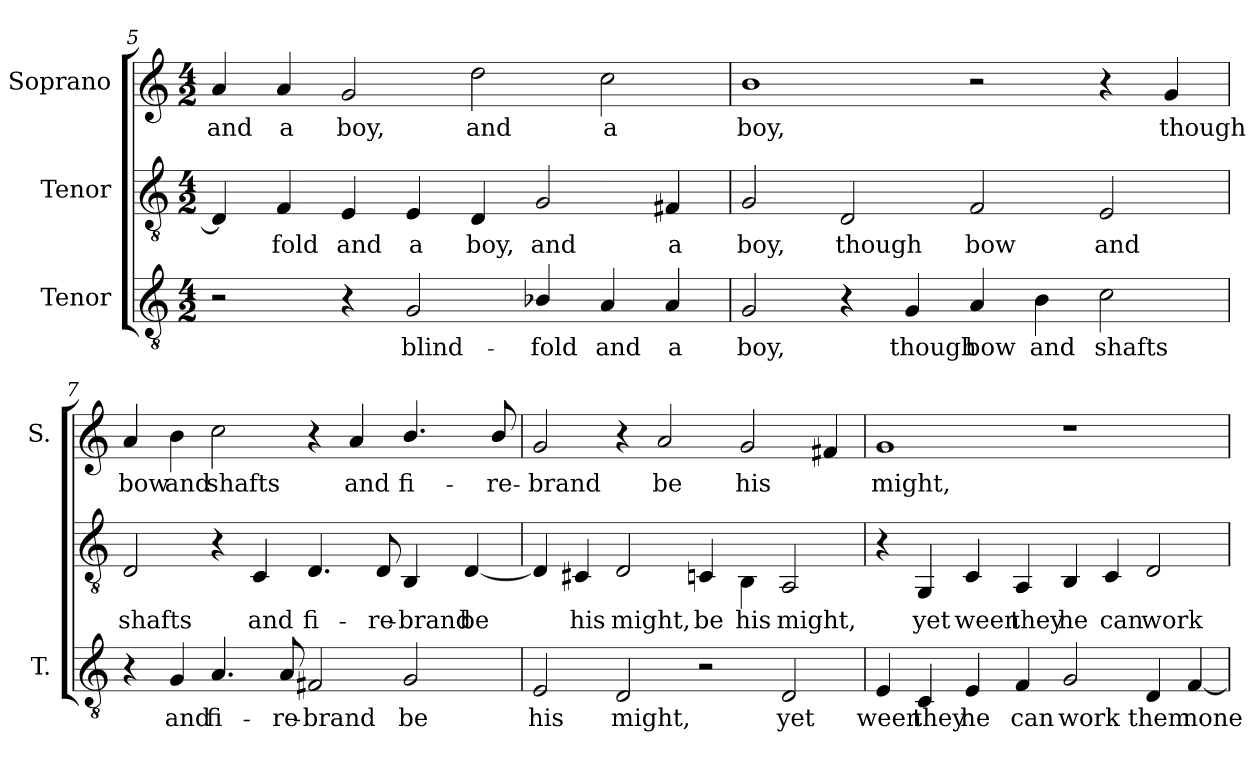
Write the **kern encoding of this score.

**kern	**text	**kern	**text	**kern	**text
*part3	*part3	*part2	*part2	*part1	*part1
*staff3	*staff3	*staff2	*staff2	*staff1	*staff1
*I"Tenor	*	*I"Tenor	*	*I"Soprano	*
*I'T.	*	*	*	*I'S.	*
*clefGv2	*	*clefGv2	*	*clefG2	*
*ITrd7c12	*	*	*	*	*
*k[]	*	*k[]	*	*k[]	*
*C:	*	*C:	*	*C:	*
*M4/2	*	*M4/2	*	*M4/2	*
=5	=5	=5	=5	=5	=5
!	!	!	!	!	!LO:LY:b:color=#000000
2r	.	4Di/]	.	4ai/	and
!	!	!	!LO:LY:b:color=#000000	!	!
!	!	!	!	!	!LO:LY:b:color=#000000
.	.	4Fi/	-fold	4ai/	a
!	!	!	!LO:LY:b:color=#000000	!	!
!	!	!	!	!	!LO:LY:b:color=#000000
4r	.	4Ei/	and	2gi/	boy,
!	!LO:LY:b:color=#000000	!	!	!	!
!	!	!	!LO:LY:b:color=#000000	!	!
2GGi/	blind-	4Ei/	a	.	.
!	!	!	!LO:LY:b:color=#000000	!	!
!	!	!	!	!	!LO:LY:b:color=#000000
.	.	4Di/	boy,	2ddi\	and
!	!LO:LY:b:color=#000000	!	!	!	!
!	!	!	!LO:LY:b:color=#000000	!	!
4BB-Xi/	-fold	2Gi/	and	.	.
!	!LO:LY:b:color=#000000	!	!	!	!
!	!	!	!	!	!LO:LY:b:color=#000000
4AAi/	and	.	.	2cci\	a
!	!LO:LY:b:color=#000000	!	!	!	!
!	!	!	!LO:LY:b:color=#000000	!	!
4AAi/	a	4F#Xi/	a	.	.
!!LO:LB:g=z
=6	=6	=6	=6	=6	=6
!	!LO:LY:b:color=#000000	!	!	!	!
!	!	!	!LO:LY:b:color=#000000	!	!
!	!	!	!	!	!LO:LY:b:color=#000000
2GGi/	boy,	2Gi/	boy,	1bi	boy,
!	!	!	!LO:LY:b:color=#000000	!	!
4r	.	2Di/	though	.	.
!	!LO:LY:b:color=#000000	!	!	!	!
4GGi/	though	.	.	.	.
!	!LO:LY:b:color=#000000	!	!	!	!
!	!	!	!LO:LY:b:color=#000000	!	!
4AAi/	bow	2Fi/	bow	2r	.
!	!LO:LY:b:color=#000000	!	!	!	!
4BBi\	and	.	.	.	.
!	!LO:LY:b:color=#000000	!	!	!	!
!	!	!	!LO:LY:b:color=#000000	!	!
2Ci\	shafts	2Ei/	and	4r	.
!	!	!	!	!	!LO:LY:b:color=#000000
.	.	.	.	4gi/	though
=7	=7	=7	=7	=7	=7
!	!	!	!LO:LY:b:color=#000000	!	!
!	!	!	!	!	!LO:LY:b:color=#000000
4r	.	2Di/	shafts	4ai/	bow
!	!LO:LY:b:color=#000000	!	!	!	!
!	!	!	!	!	!LO:LY:b:color=#000000
4GGi/	and	.	.	4bi\	and
!	!LO:LY:b:color=#000000	!	!	!	!
!	!	!	!	!	!LO:LY:b:color=#000000
4.AAi/	fi-	4r	.	2cci\	shafts
!	!	!	!LO:LY:b:color=#000000	!	!
.	.	4Ci/	and	.	.
!	!LO:LY:b:color=#000000	!	!	!	!
8AAi/	-re-	.	.	.	.
!	!LO:LY:b:color=#000000	!	!	!	!
!	!	!	!LO:LY:b:color=#000000	!	!
2FF#Xi/	-brand	4.Di/	fi-	4r	.
!	!	!	!	!	!LO:LY:b:color=#000000
.	.	.	.	4ai/	and
!	!	!	!LO:LY:b:color=#000000	!	!
.	.	8Di/	-re-	.	.
!	!LO:LY:b:color=#000000	!	!	!	!
!	!	!	!LO:LY:b:color=#000000	!	!
!	!	!	!	!	!LO:LY:b:color=#000000
2GGi/	be	4BBi/	-brand	4.bi/	fi-
!	!	!	!LO:LY:b:color=#000000	!	!
.	.	[4Di/	be	.	.
!	!	!	!	!	!LO:LY:b:color=#000000
.	.	.	.	8bi/	-re-
=8	=8	=8	=8	=8	=8
!	!LO:LY:b:color=#000000	!	!	!	!
!	!	!	!	!	!LO:LY:b:color=#000000
2EEi/	his	4Di/]	.	2gi/	-brand
!	!	!	!LO:LY:b:color=#000000	!	!
.	.	4C#Xi/	his	.	.
!	!LO:LY:b:color=#000000	!	!	!	!
!	!	!	!LO:LY:b:color=#000000	!	!
2DDi/	might,	2Di/	might,	4r	.
!	!	!	!	!	!LO:LY:b:color=#000000
.	.	.	.	2ai/	be
!	!	!	!LO:LY:b:color=#000000	!	!
2r	.	4Cni/	be	.	.
!	!	!	!LO:LY:b:color=#000000	!	!
!	!	!	!	!	!LO:LY:b:color=#000000
.	.	4BBi\	his	2gi/	his
!	!LO:LY:b:color=#000000	!	!	!	!
!	!	!	!LO:LY:b:color=#000000	!	!
2DDi/	yet	2AAi/	might,	.	.
.	.	.	.	4f#Xi/	.
!!LO:LB:g=z
=9	=9	=9	=9	=9	=9
!	!LO:LY:b:color=#000000	!	!	!	!
!	!	!	!	!	!LO:LY:b:color=#000000
4EEi/	ween	4r	.	1gi	might,
!	!LO:LY:b:color=#000000	!	!	!	!
!	!	!	!LO:LY:b:color=#000000	!	!
4CCi/	they	4GGi/	yet	.	.
!	!LO:LY:b:color=#000000	!	!	!	!
!	!	!	!LO:LY:b:color=#000000	!	!
4EEi/	he	4Ci/	ween	.	.
!	!LO:LY:b:color=#000000	!	!	!	!
!	!	!	!LO:LY:b:color=#000000	!	!
4FFi/	can	4AAi/	they	.	.
!	!LO:LY:b:color=#000000	!	!	!	!
!	!	!	!LO:LY:b:color=#000000	!	!
2GGi/	work	4BBi/	he	1r	.
!	!	!	!LO:LY:b:color=#000000	!	!
.	.	4Ci/	can	.	.
!	!LO:LY:b:color=#000000	!	!	!	!
!	!	!	!LO:LY:b:color=#000000	!	!
4DDi/	them	2Di/	work	.	.
!	!LO:LY:b:color=#000000	!	!	!	!
[4FFi/	none	.	.	.	.
=	=	=	=	=	=
*-	*-	*-	*-	*-	*-
